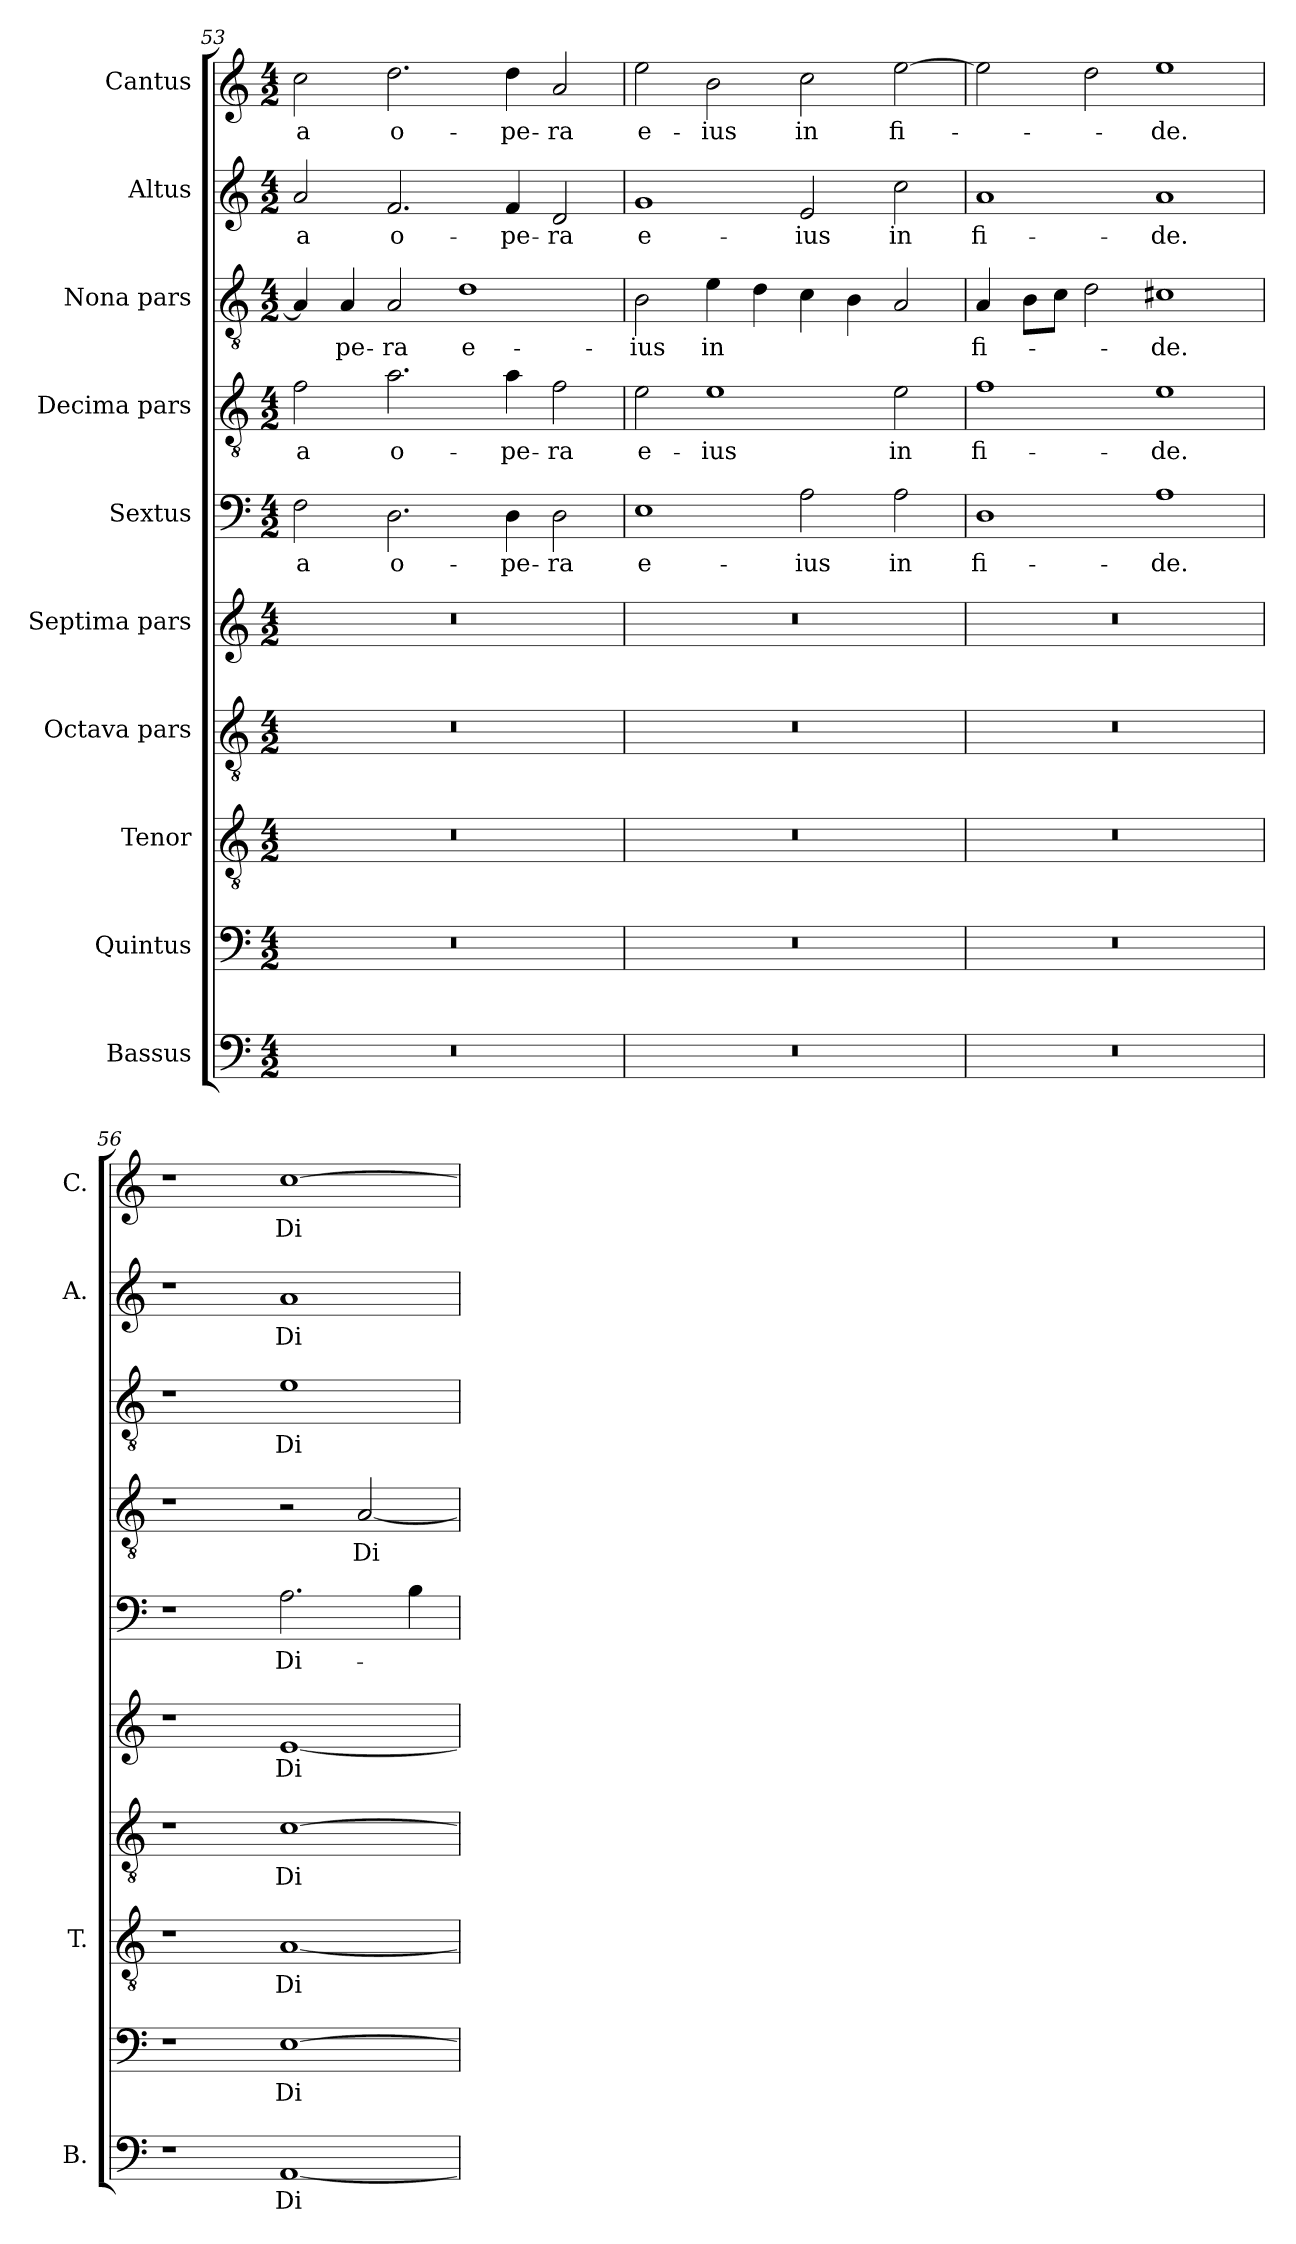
**kern	**text	**kern	**text	**kern	**text	**kern	**text	**kern	**text	**kern	**text	**kern	**text	**kern	**text	**kern	**text	**kern	**text
*part10	*part10	*part9	*part9	*part8	*part8	*part7	*part7	*part6	*part6	*part5	*part5	*part4	*part4	*part3	*part3	*part2	*part2	*part1	*part1
*staff10	*staff10	*staff9	*staff9	*staff8	*staff8	*staff7	*staff7	*staff6	*staff6	*staff5	*staff5	*staff4	*staff4	*staff3	*staff3	*staff2	*staff2	*staff1	*staff1
*I"Bassus	*	*I"Quintus	*	*I"Tenor	*	*I"Octava pars	*	*I"Septima pars	*	*I"Sextus	*	*I"Decima pars	*	*I"Nona pars	*	*I"Altus	*	*I"Cantus	*
*I'B.	*	*	*	*I'T.	*	*	*	*	*	*	*	*	*	*	*	*I'A.	*	*I'C.	*
*clefF4	*	*clefF4	*	*clefGv2	*	*clefGv2	*	*clefG2	*	*clefF4	*	*clefGv2	*	*clefGv2	*	*clefG2	*	*clefG2	*
*	*	*	*	*ITrd7c12	*	*ITrd7c12	*	*	*	*	*	*ITrd7c12	*	*ITrd7c12	*	*	*	*	*
*k[]	*	*k[]	*	*k[]	*	*k[]	*	*k[]	*	*k[]	*	*k[]	*	*k[]	*	*k[]	*	*k[]	*
*a:	*	*a:	*	*a:	*	*a:	*	*a:	*	*a:	*	*a:	*	*a:	*	*a:	*	*a:	*
*M4/2	*	*M4/2	*	*M4/2	*	*M4/2	*	*M4/2	*	*M4/2	*	*M4/2	*	*M4/2	*	*M4/2	*	*M4/2	*
=53	=53	=53	=53	=53	=53	=53	=53	=53	=53	=53	=53	=53	=53	=53	=53	=53	=53	=53	=53
!LO:N:vis=1	!	!LO:N:vis=1	!	!LO:N:vis=1	!	!LO:N:vis=1	!	!LO:N:vis=1	!	!	!LO:LY:b	!	!LO:LY:b	!	!	!	!LO:LY:b	!	!LO:LY:b
0r	.	0r	.	0r	.	0r	.	0r	.	2F\	-a	2F\	-a	4AA/]	.	2a/	-a	2cc\	-a
!	!	!	!	!	!	!	!	!	!	!	!	!	!	!	!LO:LY:b	!	!	!	!
.	.	.	.	.	.	.	.	.	.	.	.	.	.	4AA/	-pe-	.	.	.	.
!	!	!	!	!	!	!	!	!	!	!	!LO:LY:b	!	!LO:LY:b	!	!LO:LY:b	!	!LO:LY:b	!	!LO:LY:b
.	.	.	.	.	.	.	.	.	.	2.D\	o-	2.A\	o-	2AA/	-ra	2.f/	o-	2.dd\	o-
!	!	!	!	!	!	!	!	!	!	!	!	!	!	!	!LO:LY:b	!	!	!	!
.	.	.	.	.	.	.	.	.	.	.	.	.	.	1D	e-	.	.	.	.
!	!	!	!	!	!	!	!	!	!	!	!LO:LY:b	!	!LO:LY:b	!	!	!	!LO:LY:b	!	!LO:LY:b
.	.	.	.	.	.	.	.	.	.	4D\	-pe-	4A\	-pe-	.	.	4f/	-pe-	4dd\	-pe-
!	!	!	!	!	!	!	!	!	!	!	!LO:LY:b	!	!LO:LY:b	!	!	!	!LO:LY:b	!	!LO:LY:b
.	.	.	.	.	.	.	.	.	.	2D\	-ra	2F\	-ra	.	.	2d/	-ra	2a/	-ra
!!LO:PB:g=z
=54	=54	=54	=54	=54	=54	=54	=54	=54	=54	=54	=54	=54	=54	=54	=54	=54	=54	=54	=54
!LO:N:vis=1	!	!LO:N:vis=1	!	!LO:N:vis=1	!	!LO:N:vis=1	!	!LO:N:vis=1	!	!	!LO:LY:b	!	!LO:LY:b	!	!LO:LY:b	!	!LO:LY:b	!	!LO:LY:b
0r	.	0r	.	0r	.	0r	.	0r	.	1E	e-	2E\	e-	2BB\	-ius	1g	e-	2ee\	e-
!	!	!	!	!	!	!	!	!	!	!	!	!	!LO:LY:b	!	!LO:LY:b	!	!	!	!LO:LY:b
.	.	.	.	.	.	.	.	.	.	.	.	1E	-ius	4E\	in	.	.	2b\	-ius
.	.	.	.	.	.	.	.	.	.	.	.	.	.	4D\	.	.	.	.	.
!	!	!	!	!	!	!	!	!	!	!	!LO:LY:b	!	!	!	!	!	!LO:LY:b	!	!LO:LY:b
.	.	.	.	.	.	.	.	.	.	2A\	-ius	.	.	4C\	.	2e/	-ius	2cc\	in
.	.	.	.	.	.	.	.	.	.	.	.	.	.	4BB\	.	.	.	.	.
!	!	!	!	!	!	!	!	!	!	!	!LO:LY:b	!	!LO:LY:b	!	!	!	!LO:LY:b	!	!LO:LY:b
.	.	.	.	.	.	.	.	.	.	2A\	in	2E\	in	2AA/	.	2cc\	in	[>2ee\	fi-
=55	=55	=55	=55	=55	=55	=55	=55	=55	=55	=55	=55	=55	=55	=55	=55	=55	=55	=55	=55
!LO:N:vis=1	!	!LO:N:vis=1	!	!LO:N:vis=1	!	!LO:N:vis=1	!	!LO:N:vis=1	!	!	!LO:LY:b	!	!LO:LY:b	!	!LO:LY:b	!	!LO:LY:b	!	!
0r	.	0r	.	0r	.	0r	.	0r	.	1D	fi-	1F	fi-	4AA/	fi-	1a	fi-	2ee\]	.
.	.	.	.	.	.	.	.	.	.	.	.	.	.	8BB\L	.	.	.	.	.
.	.	.	.	.	.	.	.	.	.	.	.	.	.	8C\J	.	.	.	.	.
.	.	.	.	.	.	.	.	.	.	.	.	.	.	2D\	.	.	.	2dd\	.
!	!	!	!	!	!	!	!	!	!	!	!LO:LY:b	!	!LO:LY:b	!	!LO:LY:b	!	!LO:LY:b	!	!LO:LY:b
.	.	.	.	.	.	.	.	.	.	1A	-de.	1E	-de.	1C#X	-de.	1a	-de.	1ee	-de.
=56	=56	=56	=56	=56	=56	=56	=56	=56	=56	=56	=56	=56	=56	=56	=56	=56	=56	=56	=56
1r	.	1r	.	1r	.	1r	.	1r	.	1r	.	1r	.	1r	.	1r	.	1r	.
!	!LO:LY:b	!	!LO:LY:b	!	!LO:LY:b	!	!LO:LY:b	!	!LO:LY:b	!	!LO:LY:b	!	!	!	!LO:LY:b	!	!LO:LY:b	!	!LO:LY:b
[<1AA	Di-	[>1E	Di-	[<1AA	Di-	[>1C	Di-	[<1e	Di-	2.A\	Di-	2r	.	1E	Di-	1a	Di-	[>1cc	Di-
!	!	!	!	!	!	!	!	!	!	!	!	!	!LO:LY:b	!	!	!	!	!	!
.	.	.	.	.	.	.	.	.	.	.	.	[<2AA/	Di-	.	.	.	.	.	.
.	.	.	.	.	.	.	.	.	.	4B\	.	.	.	.	.	.	.	.	.
=	=	=	=	=	=	=	=	=	=	=	=	=	=	=	=	=	=	=	=
*-	*-	*-	*-	*-	*-	*-	*-	*-	*-	*-	*-	*-	*-	*-	*-	*-	*-	*-	*-
